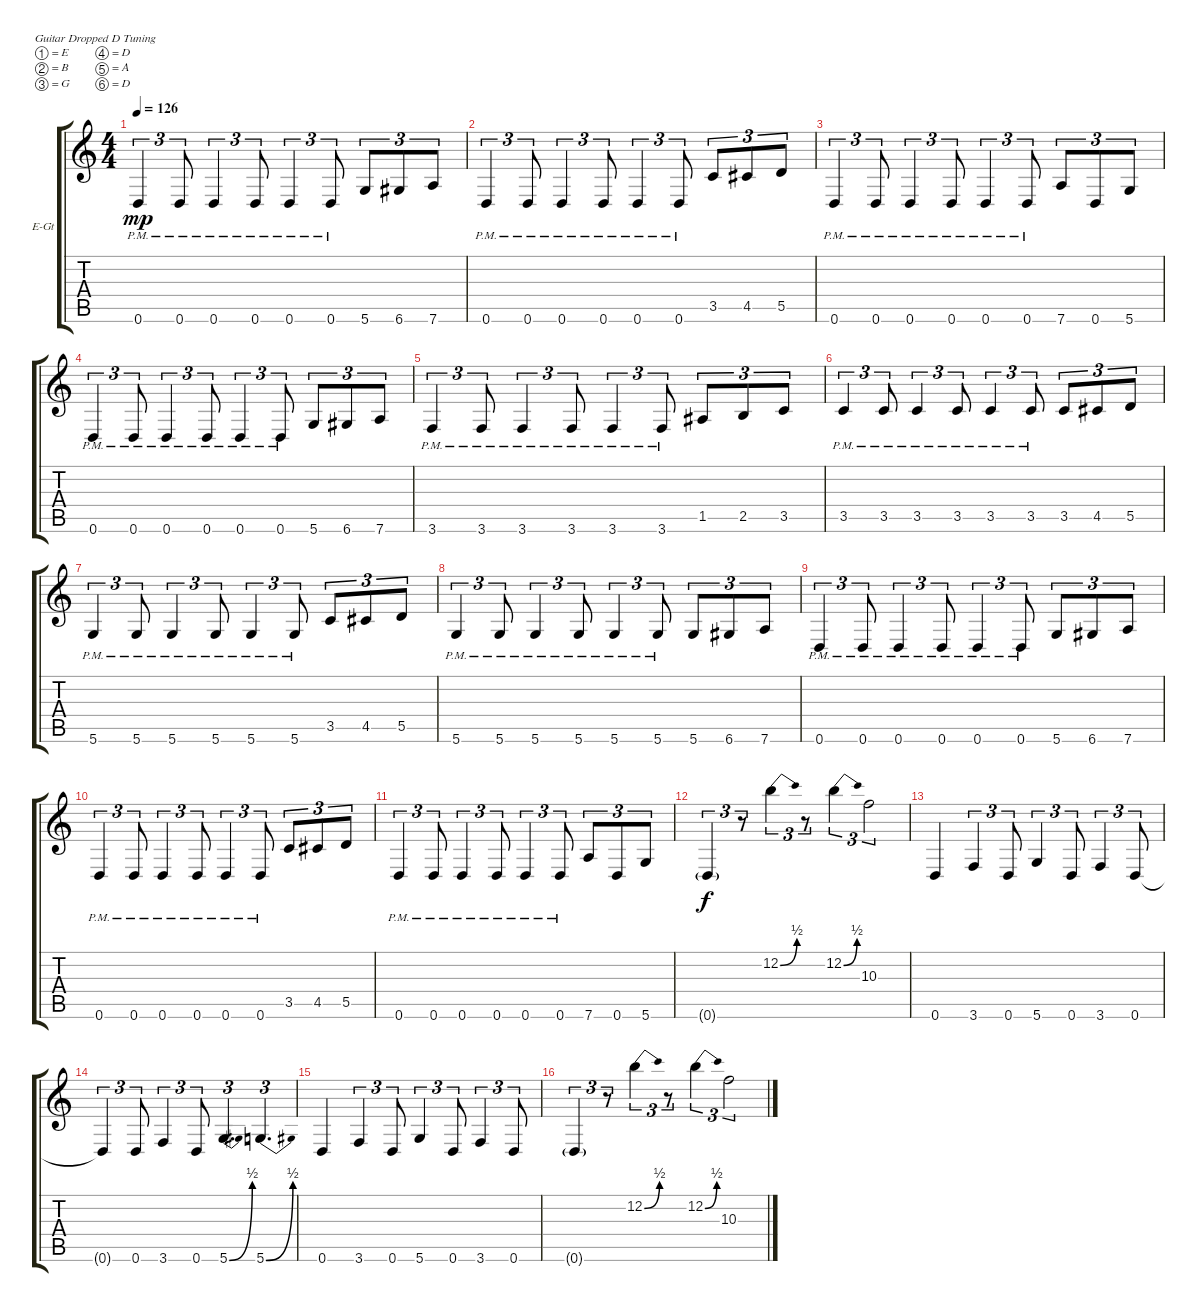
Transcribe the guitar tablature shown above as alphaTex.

\defaultSystemsLayout 4
\bracketExtendMode groupsimilarinstruments
\firstSystemTrackNameOrientation horizontal
\otherSystemsTrackNameOrientation horizontal
\track ("Matthew Bellamy (guitar)" "E-Gt") {instrument distortionguitar}
\staff {score tabs}
\tuning (E4 B3 G3 D3 A2 D2)
\ts (4 4)
\tempo 126
\clef g2
\ks c
0.6{pm}.4{tu (3 2) dy mp} 0.6{pm}.8{tu (3 2)} 0.6{pm}.4{tu (3 2)} 0.6{pm}.8{tu (3 2)} 0.6{pm}.4{tu (3 2)} 0.6{pm}.8{tu (3 2)} 5.6.8{tu (3 2)} 6.6.8{tu (3 2)} 7.6.8{tu (3 2)} |
0.6{pm}.4{tu (3 2)} 0.6{pm}.8{tu (3 2)} 0.6{pm}.4{tu (3 2)} 0.6{pm}.8{tu (3 2)} 0.6{pm}.4{tu (3 2)} 0.6{pm}.8{tu (3 2)} 3.5.8{tu (3 2)} 4.5.8{tu (3 2)} 5.5.8{tu (3 2)} |
0.6{pm}.4{tu (3 2)} 0.6{pm}.8{tu (3 2)} 0.6{pm}.4{tu (3 2)} 0.6{pm}.8{tu (3 2)} 0.6{pm}.4{tu (3 2)} 0.6{pm}.8{tu (3 2)} 7.6.8{tu (3 2)} 0.6.8{tu (3 2)} 5.6.8{tu (3 2)} |
0.6{pm}.4{tu (3 2)} 0.6{pm}.8{tu (3 2)} 0.6{pm}.4{tu (3 2)} 0.6{pm}.8{tu (3 2)} 0.6{pm}.4{tu (3 2)} 0.6{pm}.8{tu (3 2)} 5.6.8{tu (3 2)} 6.6.8{tu (3 2)} 7.6.8{tu (3 2)} |
3.6{pm}.4{tu (3 2)} 3.6{pm}.8{tu (3 2)} 3.6{pm}.4{tu (3 2)} 3.6{pm}.8{tu (3 2)} 3.6{pm}.4{tu (3 2)} 3.6{pm}.8{tu (3 2)} 1.5.8{tu (3 2)} 2.5.8{tu (3 2)} 3.5.8{tu (3 2)} |
3.5{pm}.4{tu (3 2)} 3.5{pm}.8{tu (3 2)} 3.5{pm}.4{tu (3 2)} 3.5{pm}.8{tu (3 2)} 3.5{pm}.4{tu (3 2)} 3.5{pm}.8{tu (3 2)} 3.5.8{tu (3 2)} 4.5.8{tu (3 2)} 5.5.8{tu (3 2)} |
5.6{pm}.4{tu (3 2)} 5.6{pm}.8{tu (3 2)} 5.6{pm}.4{tu (3 2)} 5.6{pm}.8{tu (3 2)} 5.6{pm}.4{tu (3 2)} 5.6{pm}.8{tu (3 2)} 3.5.8{tu (3 2)} 4.5.8{tu (3 2)} 5.5.8{tu (3 2)} |
5.6{pm}.4{tu (3 2)} 5.6{pm}.8{tu (3 2)} 5.6{pm}.4{tu (3 2)} 5.6{pm}.8{tu (3 2)} 5.6{pm}.4{tu (3 2)} 5.6{pm}.8{tu (3 2)} 5.6.8{tu (3 2)} 6.6.8{tu (3 2)} 7.6.8{tu (3 2)} |
0.6{pm}.4{tu (3 2)} 0.6{pm}.8{tu (3 2)} 0.6{pm}.4{tu (3 2)} 0.6{pm}.8{tu (3 2)} 0.6{pm}.4{tu (3 2)} 0.6{pm}.8{tu (3 2)} 5.6.8{tu (3 2)} 6.6.8{tu (3 2)} 7.6.8{tu (3 2)} |
0.6{pm}.4{tu (3 2)} 0.6{pm}.8{tu (3 2)} 0.6{pm}.4{tu (3 2)} 0.6{pm}.8{tu (3 2)} 0.6{pm}.4{tu (3 2)} 0.6{pm}.8{tu (3 2)} 3.5.8{tu (3 2)} 4.5.8{tu (3 2)} 5.5.8{tu (3 2)} |
0.6{pm}.4{tu (3 2)} 0.6{pm}.8{tu (3 2)} 0.6{pm}.4{tu (3 2)} 0.6{pm}.8{tu (3 2)} 0.6{pm}.4{tu (3 2)} 0.6{pm}.8{tu (3 2)} 7.6.8{tu (3 2)} 0.6.8{tu (3 2)} 5.6.8{tu (3 2)} |
0.6{g}.4{tu (3 2) dy f} r.8{tu (3 2)} 12.2{be (bend 0 0 15 2)}.4{tu (3 2)} r.8{tu (3 2)} 12.2{be (bend 0 0 14.399999999999999 2)}.4{tu (3 2)} 10.3.2{tu (3 2)} |
0.6.4 3.6.4{tu (3 2)} 0.6.8{tu (3 2)} 5.6.4{tu (3 2)} 0.6.8{tu (3 2)} 3.6.4{tu (3 2)} 0.6.8{tu (3 2)} |
0.6{t}.4{tu (3 2)} 0.6.8{tu (3 2)} 3.6.4{tu (3 2)} 0.6.8{tu (3 2)} 5.6{be (bend 0 0 14.399999999999999 2)}.4{d tu (3 2)} 5.6{be (bend 0 0 14.399999999999999 2)}.4{d tu (3 2)} |
0.6.4 3.6.4{tu (3 2)} 0.6.8{tu (3 2)} 5.6.4{tu (3 2)} 0.6.8{tu (3 2)} 3.6.4{tu (3 2)} 0.6.8{tu (3 2)} |
0.6{g}.4{tu (3 2)} r.8{tu (3 2)} 12.2{be (bend 0 0 15 2)}.4{tu (3 2)} r.8{tu (3 2)} 12.2{be (bend 0 0 14.399999999999999 2)}.4{tu (3 2)} 10.3.2{tu (3 2)}
